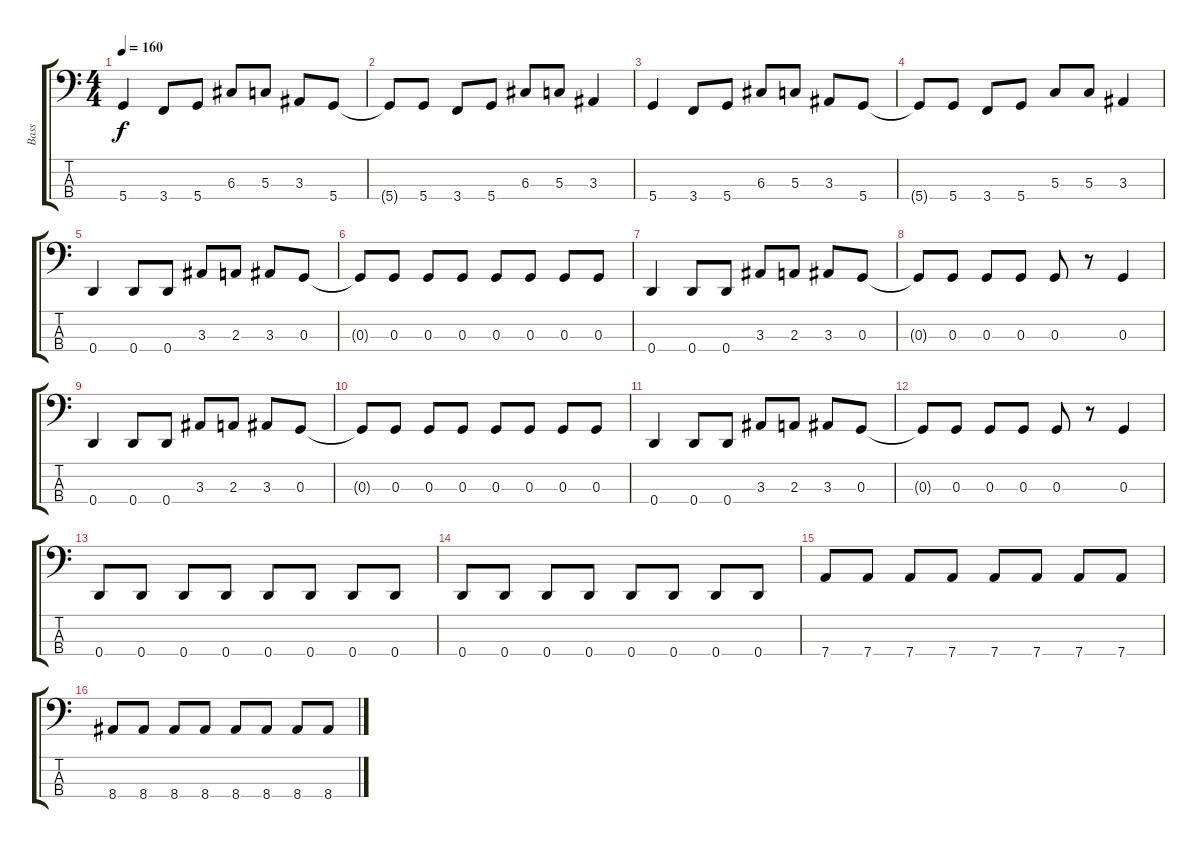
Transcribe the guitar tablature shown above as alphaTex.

\track ("Bass" "Bass") {instrument electricbasspick}
\staff {score tabs}
\tuning (F2 C2 G1 D1) {hide}
\ts (4 4)
\tempo 160
\clef f4
\ks c
5.4.4{dy f} 3.4.8 5.4.8 6.3.8 5.3.8 3.3.8 5.4.8 |
5.4{t}.8 5.4.8 3.4.8 5.4.8 6.3.8 5.3.8 3.3.4 |
5.4.4 3.4.8 5.4.8 6.3.8 5.3.8 3.3.8 5.4.8 |
5.4{t}.8 5.4.8 3.4.8 5.4.8 5.3.8 5.3.8 3.3.4 |
0.4.4 0.4.8 0.4.8 3.3.8 2.3.8 3.3.8 0.3.8 |
0.3{t}.8 0.3.8 0.3.8 0.3.8 0.3.8 0.3.8 0.3.8 0.3.8 |
0.4.4 0.4.8 0.4.8 3.3.8 2.3.8 3.3.8 0.3.8 |
0.3{t}.8 0.3.8 0.3.8 0.3.8 0.3.8 r.8 0.3.4 |
0.4.4 0.4.8 0.4.8 3.3.8 2.3.8 3.3.8 0.3.8 |
0.3{t}.8 0.3.8 0.3.8 0.3.8 0.3.8 0.3.8 0.3.8 0.3.8 |
0.4.4 0.4.8 0.4.8 3.3.8 2.3.8 3.3.8 0.3.8 |
0.3{t}.8 0.3.8 0.3.8 0.3.8 0.3.8 r.8 0.3.4 |
0.4.8 0.4.8 0.4.8 0.4.8 0.4.8 0.4.8 0.4.8 0.4.8 |
0.4.8 0.4.8 0.4.8 0.4.8 0.4.8 0.4.8 0.4.8 0.4.8 |
7.4.8 7.4.8 7.4.8 7.4.8 7.4.8 7.4.8 7.4.8 7.4.8 |
8.4.8 8.4.8 8.4.8 8.4.8 8.4.8 8.4.8 8.4.8 8.4.8
